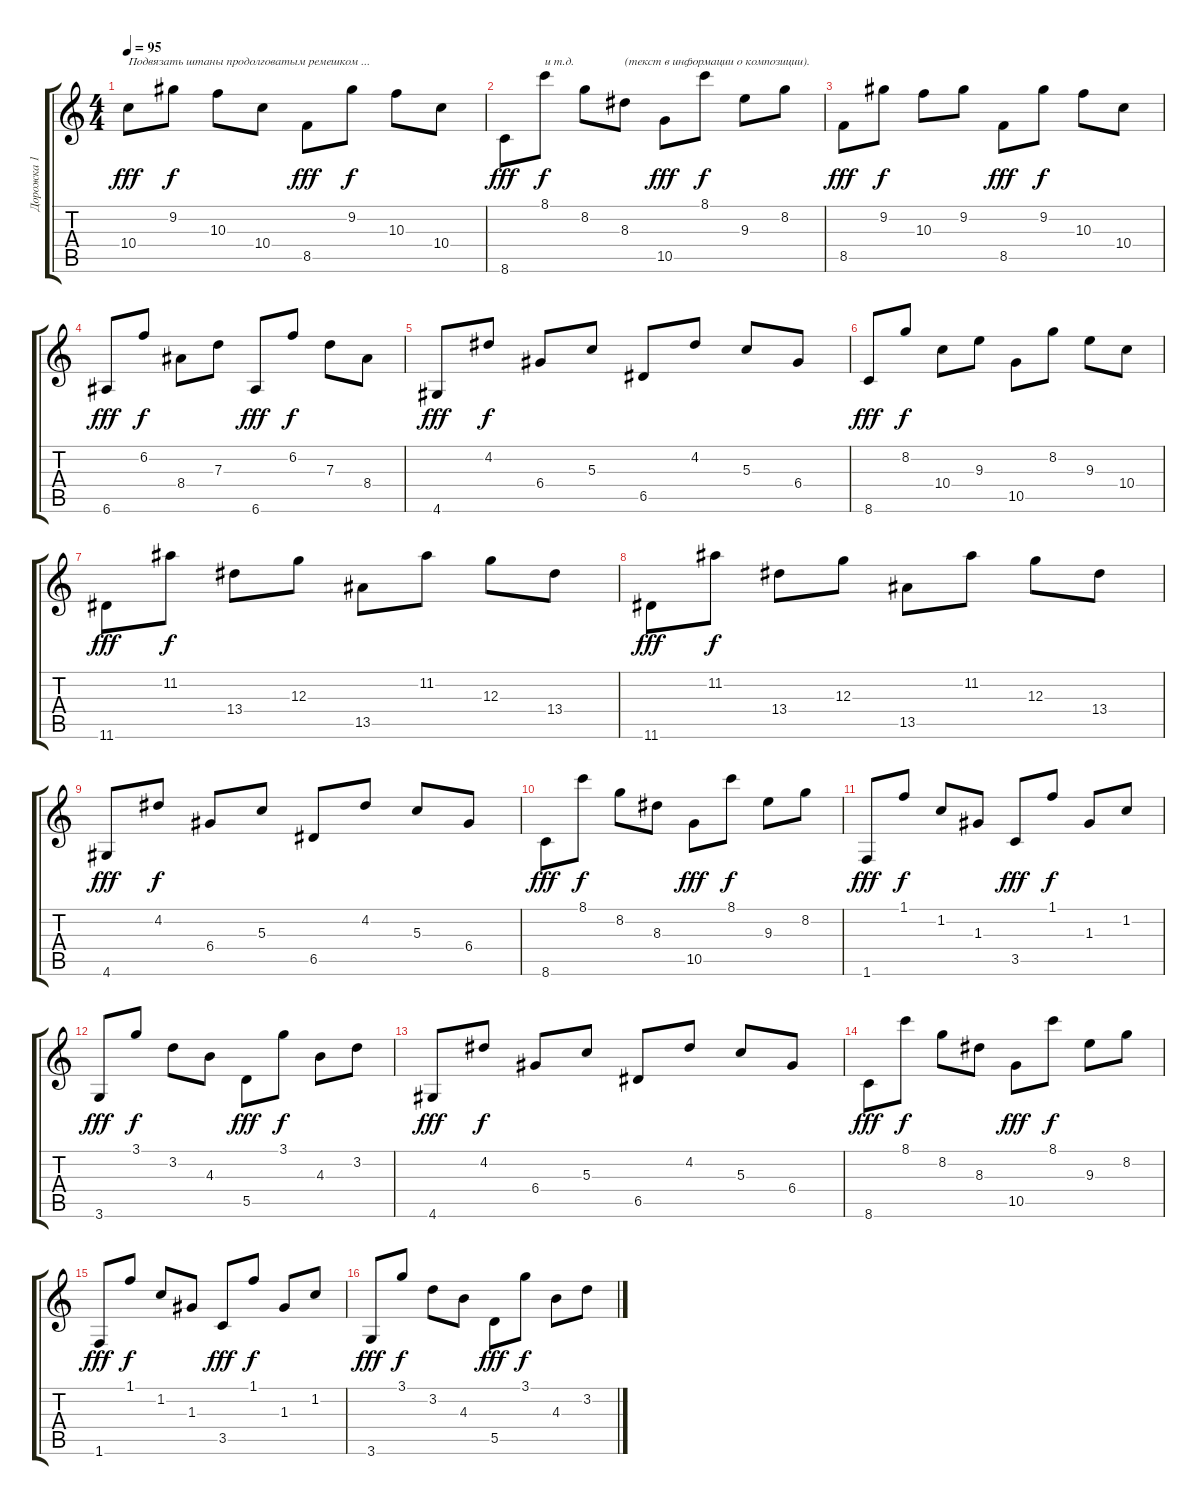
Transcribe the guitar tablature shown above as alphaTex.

\track ("Дорожка 1" "Дорожка 1") {instrument acousticguitarsteel}
\staff {score tabs}
\tuning (E4 B3 G3 D3 A2 E2) {hide}
\ts (4 4)
\tempo 95
\clef g2
\ks c
10.4.8{txt "Подвязать штаны продолговатым ремешком ..." dy fff instrument acousticguitarsteel} 9.2.8{dy f} 10.3.8 10.4.8 8.5.8{dy fff} 9.2.8{dy f} 10.3.8 10.4.8 |
8.6.8{dy fff} 8.1.8{txt "и т.д." dy f} 8.2.8 8.3.8{txt "(текст в информации о композиции)."} 10.5.8{dy fff} 8.1.8{dy f} 9.3.8 8.2.8 |
8.5.8{dy fff} 9.2.8{dy f} 10.3.8 9.2.8 8.5.8{dy fff} 9.2.8{dy f} 10.3.8 10.4.8 |
6.6.8{dy fff} 6.2.8{dy f} 8.4.8 7.3.8 6.6.8{dy fff} 6.2.8{dy f} 7.3.8 8.4.8 |
4.6.8{dy fff} 4.2.8{dy f} 6.4.8 5.3.8 6.5.8 4.2.8 5.3.8 6.4.8 |
8.6.8{dy fff} 8.2.8{dy f} 10.4.8 9.3.8 10.5.8 8.2.8 9.3.8 10.4.8 |
11.6.8{dy fff} 11.2.8{dy f} 13.4.8 12.3.8 13.5.8 11.2.8 12.3.8 13.4.8 |
11.6.8{dy fff} 11.2.8{dy f} 13.4.8 12.3.8 13.5.8 11.2.8 12.3.8 13.4.8 |
4.6.8{dy fff} 4.2.8{dy f} 6.4.8 5.3.8 6.5.8 4.2.8 5.3.8 6.4.8 |
8.6.8{dy fff} 8.1.8{dy f} 8.2.8 8.3.8 10.5.8{dy fff} 8.1.8{dy f} 9.3.8 8.2.8 |
1.6.8{dy fff} 1.1.8{dy f} 1.2.8 1.3.8 3.5.8{dy fff} 1.1.8{dy f} 1.3.8 1.2.8 |
3.6.8{dy fff} 3.1.8{dy f} 3.2.8 4.3.8 5.5.8{dy fff} 3.1.8{dy f} 4.3.8 3.2.8 |
4.6.8{dy fff} 4.2.8{dy f} 6.4.8 5.3.8 6.5.8 4.2.8 5.3.8 6.4.8 |
8.6.8{dy fff} 8.1.8{dy f} 8.2.8 8.3.8 10.5.8{dy fff} 8.1.8{dy f} 9.3.8 8.2.8 |
1.6.8{dy fff} 1.1.8{dy f} 1.2.8 1.3.8 3.5.8{dy fff} 1.1.8{dy f} 1.3.8 1.2.8 |
3.6.8{dy fff} 3.1.8{dy f} 3.2.8 4.3.8 5.5.8{dy fff} 3.1.8{dy f} 4.3.8 3.2.8
